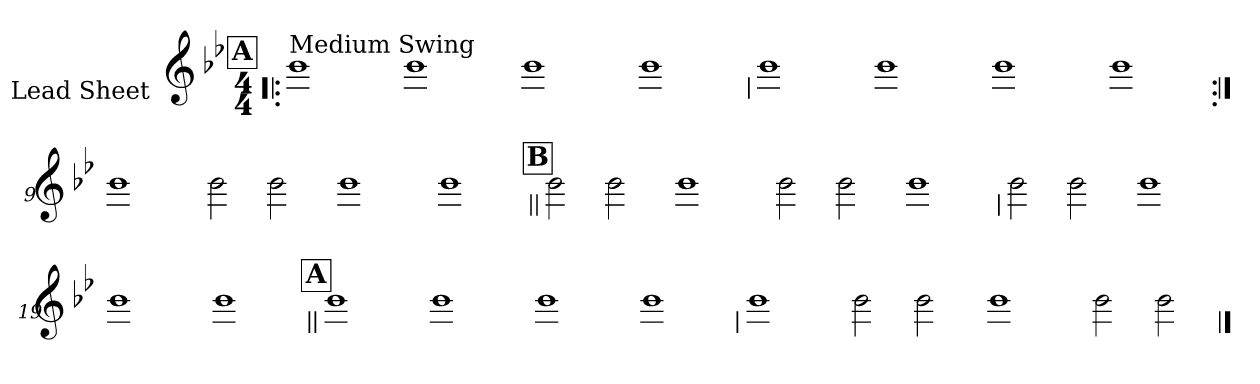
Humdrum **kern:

**kern
*part1
*staff1
*I"Lead Sheet
*stria0
*clefG2
*k[b-e-]
*B-:
*M4/4
!!LO:REH:place=s1:a:t=A
=1!|:
!LO:TX:a:t=Medium Swing
1b-
=2-
1b-
=3-
1b-
=4-
1b-
!!LO:LB:g=z
=5
1b-
=6-
1b-
=7-
1b-
=8-
1b-
!!LO:LB:g=z
=9:|!
1b-
=10-
2b-
2b-
=11-
1b-
=12-
1b-
!!LO:LB:g=z
!!LO:REH:place=s1:a:t=B
=13||
2b-
2b-
=14-
1b-
=15-
2b-
2b-
=16-
1b-
!!LO:LB:g=z
=17
2b-
2b-
=18-
1b-
=19-
1b-
=20-
1b-
!!LO:LB:g=z
!!LO:REH:place=s1:a:t=A
=21||
1b-
=22-
1b-
=23-
1b-
=24-
1b-
!!LO:LB:g=z
=25
1b-
=26-
2b-
2b-
=27-
1b-
=28-
2b-
2b-
==
*-
